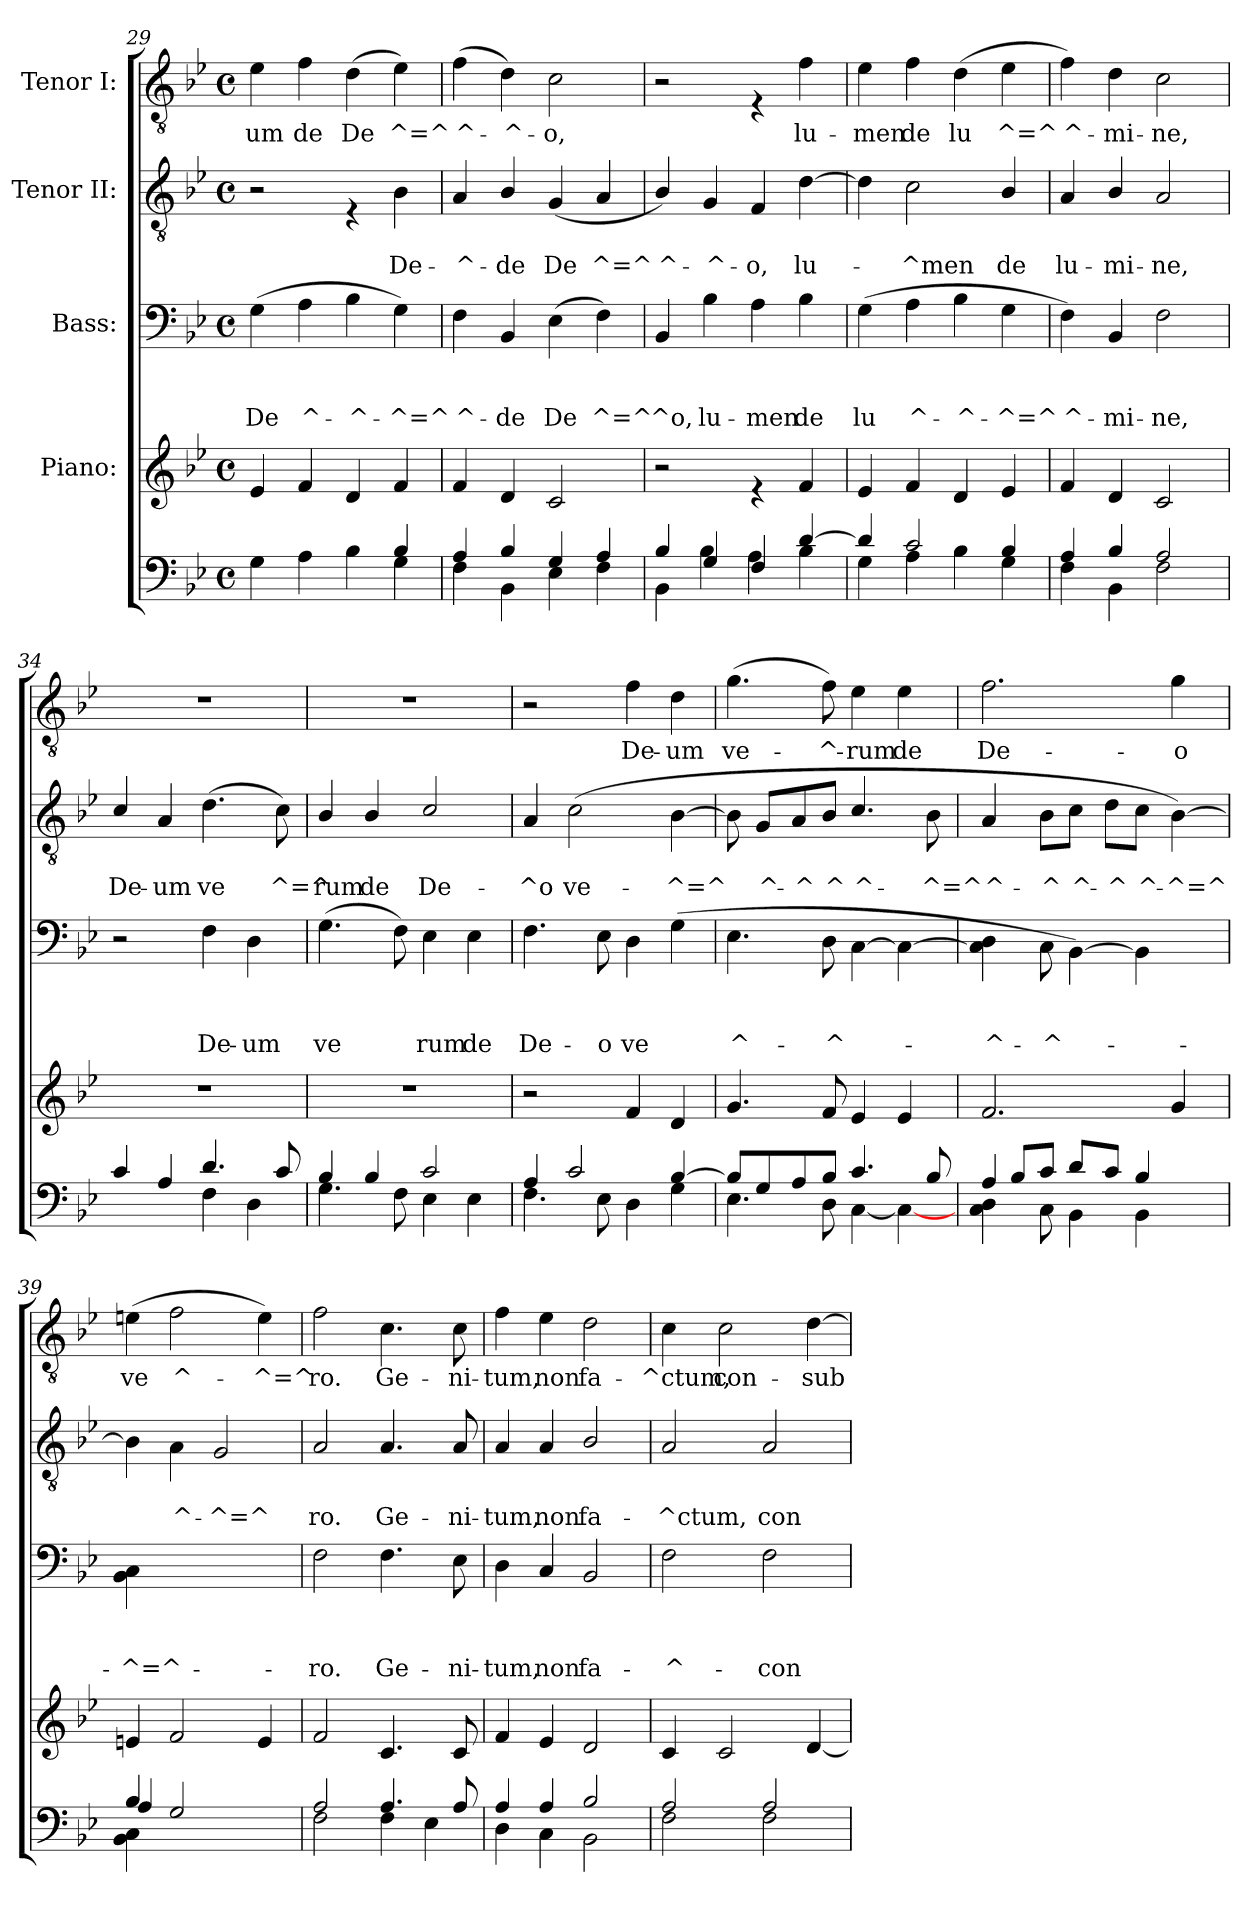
**kern	**kern	**kern	**text	**text	**text	**kern	**text	**text	**kern	**text
*part5	*part4	*part3	*part3	*part3	*part3	*part2	*part2	*part2	*part1	*part1
*staff5	*staff4	*staff3	*staff3	*staff3	*staff3	*staff2	*staff2	*staff2	*staff1	*staff1
*	*I"Piano:	*I"Bass:	*	*	*	*I"Tenor II:	*	*	*I"Tenor I:	*
*clefF4	*clefG2	*clefF4	*	*	*	*clefGv2	*	*	*clefGv2	*
*k[b-e-]	*k[b-e-]	*k[b-e-]	*	*	*	*k[b-e-]	*	*	*k[b-e-]	*
*B-:	*B-:	*B-:	*	*	*	*B-:	*	*	*B-:	*
*M4/4	*M4/4	*M4/4	*	*	*	*M4/4	*	*	*M4/4	*
*met(c)	*met(c)	*met(c)	*	*	*	*met(c)	*	*	*met(c)	*
=29	=29	=29	=29	=29	=29	=29	=29	=29	=29	=29
*^	*	*	*	*	*	*	*	*	*	*
!	!	!	!	!	!	!LO:LY:b	!	!	!	!	!LO:LY:b
2.ryy	4G\	4e-/	(>4G\	.	.	De	2r	.	.	4e-\	um
!	!	!	!	!	!	!LO:LY:b	!	!	!	!	!LO:LY:b
.	4A\	4f/	4A\	.	.	^-	.	.	.	4f\	de
!	!	!	!	!	!	!LO:LY:b	!	!	!	!	!LO:LY:b
.	4B-\	4d/	4B-\	.	.	-^-	4rE	.	.	(>4d\	De
!	!	!	!	!	!	!LO:LY:b	!	!	!LO:LY:b	!	!LO:LY:b
4B-/	4G\	4f/	4G\)	.	.	-^=^	4B-\	.	De-	4e-\)	^=^
!!LO:PB:g=z
=30	=30	=30	=30	=30	=30	=30	=30	=30	=30	=30	=30
!	!	!	!	!	!	!LO:LY:b	!	!	!LO:LY:b	!	!LO:LY:b
4A/	4F\	4f/	4F\	.	.	^-	4A/	.	-^-	(>4f\	^-
!	!	!	!	!	!	!LO:LY:b	!	!	!LO:LY:b	!	!LO:LY:b
4B-/	4BB-\	4d/	4BB-/	.	.	-de	4B-/	.	-de	4d\)	-^-
!	!	!	!	!	!	!LO:LY:b	!	!	!LO:LY:b	!	!LO:LY:b
4G/	4E-\	2c/	(>4E-\	.	.	De	(<4G/	.	De	2c\	-o,
!	!	!	!	!	!	!LO:LY:b	!	!	!LO:LY:b	!	!
4A/	4F\	.	4F\)	.	.	^=^	4A/	.	^=^	.	.
=31	=31	=31	=31	=31	=31	=31	=31	=31	=31	=31	=31
!	!	!	!	!	!	!LO:LY:b	!	!	!LO:LY:b	!	!
4B-/	4BB-\	2r	4BB-/	.	.	^o,	4B-/)	.	^-	2r	.
!	!	!	!	!	!	!LO:LY:b	!	!	!LO:LY:b	!	!
4G/	4B-\	.	4B-\	.	.	lu-	4G/	.	-^-	.	.
!	!	!	!	!	!	!LO:LY:b	!	!	!LO:LY:b	!	!
4F/	4A\	4re	4A\	.	.	-men	4F/	.	-o,	4rE	.
!	!	!	!	!	!	!LO:LY:b	!	!	!LO:LY:b	!	!LO:LY:b
[<4d/	4B-\	4f/	4B-\	.	.	de	[>4d\	.	lu-	4f\	lu-
=32	=32	=32	=32	=32	=32	=32	=32	=32	=32	=32	=32
!	!	!	!	!	!	!LO:LY:b	!	!	!	!	!LO:LY:b
4d/]	4G\	4e-/	(>4G\	.	.	lu	4d\]	.	.	4e-\	-men
!	!	!	!	!	!	!LO:LY:b	!	!	!LO:LY:b	!	!LO:LY:b
2c/	4A\	4f/	4A\	.	.	^-	2c\	.	-^men	4f\	de
!	!	!	!	!	!	!LO:LY:b	!	!	!	!	!LO:LY:b
.	4B-\	4d/	4B-\	.	.	-^-	.	.	.	(>4d\	lu
!	!	!	!	!	!	!LO:LY:b	!	!	!LO:LY:b	!	!LO:LY:b
4B-/	4G\	4e-/	4G\	.	.	-^=^	4B-/	.	de	4e-\	^=^
=33	=33	=33	=33	=33	=33	=33	=33	=33	=33	=33	=33
!	!	!	!	!	!	!LO:LY:b	!	!	!LO:LY:b	!	!LO:LY:b
4A/	4F\	4f/	4F\)	.	.	^-	4A/	.	lu-	4f\)	^-
!	!	!	!	!	!	!LO:LY:b	!	!	!LO:LY:b	!	!LO:LY:b
4B-/	4BB-\	4d/	4BB-/	.	.	-mi-	4B-/	.	-mi-	4d\	-mi-
!	!	!	!	!	!	!LO:LY:b	!	!	!LO:LY:b	!	!LO:LY:b
2A/	2F\	2c/	2F\	.	.	-ne,	2A/	.	-ne,	2c\	-ne,
=34	=34	=34	=34	=34	=34	=34	=34	=34	=34	=34	=34
!	!	!	!	!	!	!	!	!	!LO:LY:b	!	!
4c/	2ryy	1r	2r	.	.	.	4c/	.	De-	1r	.
!	!	!	!	!	!	!	!	!	!LO:LY:b	!	!
4A/	.	.	.	.	.	.	4A/	.	-um	.	.
!	!	!	!	!	!	!LO:LY:b	!	!	!LO:LY:b	!	!
4.d/	4F\	.	4F\	.	.	De-	(>4.d\	.	ve	.	.
!	!	!	!	!	!	!LO:LY:b	!	!	!	!	!
.	4D\	.	4D\	.	.	-um	.	.	.	.	.
!	!	!	!	!	!	!	!	!	!LO:LY:b	!	!
8c/	.	.	.	.	.	.	8c\)	.	^=^	.	.
!!LO:LB:g=z
=35	=35	=35	=35	=35	=35	=35	=35	=35	=35	=35	=35
!	!	!	!	!	!	!LO:LY:b	!	!	!LO:LY:b	!	!
4B-/	4.G\	1r	(>4.G\	.	.	ve	4B-/	.	rum	1r	.
!	!	!	!	!	!	!	!	!	!LO:LY:b	!	!
4B-/	.	.	.	.	.	.	4B-/	.	de	.	.
.	8F\	.	8F\)	.	.	.	.	.	.	.	.
!	!	!	!	!	!	!LO:LY:b	!	!	!LO:LY:b	!	!
2c/	4E-\	.	4E-\	.	.	rum	2c/	.	De-	.	.
!	!	!	!	!	!	!LO:LY:b	!	!	!	!	!
.	4E-\	.	4E-\	.	.	de	.	.	.	.	.
!!LO:LB:g=z
=36	=36	=36	=36	=36	=36	=36	=36	=36	=36	=36	=36
!	!	!	!	!	!	!LO:LY:b	!	!	!LO:LY:b	!	!
4A/	4.F\	2r	4.F\	.	.	De-	4A/	.	-^o	2r	.
!	!	!	!	!	!	!	!	!	!LO:LY:b	!	!
2c/	.	.	.	.	.	.	(>2c\	.	ve-	.	.
!	!	!	!	!	!	!LO:LY:b	!	!	!	!	!
.	8E-\	.	8E-\	.	.	-o	.	.	.	.	.
!	!	!	!	!	!	!LO:LY:b	!	!	!	!	!LO:LY:b
.	4D\	4f/	4D\	.	.	ve	.	.	.	4f\	De-
!	!	!	!	!	!	!	!	!	!LO:LY:b	!	!LO:LY:b
[<4B-/	4G\	4d/	(>4G\	.	.	.	[>4B-\	.	-^=^	4d\	-um
=37	=37	=37	=37	=37	=37	=37	=37	=37	=37	=37	=37
!	!	!	!	!	!	!LO:LY:b	!	!	!	!	!LO:LY:b
*	*	*	*	*	*	*	*^	*	*	*	*
8B-/L]	4.E-\	4.g/	4.E-\	.	.	^-	8B-\]	8ryy	.	.	(>4.g\	ve-
!	!	!	!	!	!	!	!	!	!	!LO:LY:b	!	!
8G/	.	.	.	.	.	.	4.ryy	8G/L	.	^-	.	.
!	!	!	!	!	!	!	!	!	!	!LO:LY:b	!	!
8A/	.	.	.	.	.	.	.	8A/	.	-^	.	.
!	!	!	!	!	!	!LO:LY:b	!	!	!	!LO:LY:b	!	!LO:LY:b
8B-/J	8D\	8f/	8D\	.	.	-^-	.	8B-/J	.	^-	8f\)	-^-
!	!	!	!	!	!	!	!	!	!	!LO:LY:b	!	!LO:LY:b
4.c/	[>4C\	4e-/	[>4C\	.	.	.	4.c/	4.ryy	.	^	4e-\	-rum
!	!	!	!	!	!	!	!	!	!	!	!	!LO:LY:b
.	4C\_	4e-/	4C\_	.	.	.	.	.	.	.	4e-\	de
!	!	!	!	!	!	!	!	!	!	!LO:LY:b	!	!
8B-/	.	.	.	.	.	.	8ryy	8B-\	.	-^=^	.	.
=38	=38	=38	=38	=38	=38	=38	=38	=38	=38	=38	=38	=38
*	*^	*	*	*	*	*	*	*	*	*	*	*
!	!	!	!	!	!	!	!LO:LY:b	!	!	!	!LO:LY:b	!	!LO:LY:b
*	*	*	*	*	*	*	*	*v	*v	*	*	*	*
4A/	4C\ 4D\	8ryy	2.f/	4C\] 4D\	.	.	-^-	4A/	.	^-	2.f\	De-
.	.	8B-/L	.	.	.	.	.	.	.	.	.	.
!	!	!	!	!	!	!	!LO:LY:b	!	!	!LO:LY:b	!	!
8C\	8ryy	8c/J	.	8C\	.	.	-^-	8B-\L	.	-^	.	.
!	!	!	!	!	!	!	!	!	!	!LO:LY:b	!	!
8d/L	2ryy	4BB-\	.	[>4BB-\)	.	.	.	8c\J	.	^-	.	.
!	!	!	!	!	!	!	!	!	!	!LO:LY:b	!	!
8c/J	.	.	.	.	.	.	.	8d\L	.	-^	.	.
!	!	!	!	!	!	!	!	!	!	!LO:LY:b	!	!
4BB-\	.	4B-/	.	4BB-\]	.	.	.	8c\J	.	^-	.	.
!	!	!	!	!	!	!	!	!	!	!LO:LY:b	!	!LO:LY:b
.	.	.	4g/	.	.	.	.	[>4B-\)	.	-^=^	4g\	-o
8ryy	8ryy	8ryy	.	8ryy	.	.	.	.	.	.	.	.
=39	=39	=39	=39	=39	=39	=39	=39	=39	=39	=39	=39	=39
!	!	!	!	!	!	!	!LO:LY:b	!	!	!	!	!LO:LY:b
4B-/	4BB-\ 4C\	4A/	4en/	4BB-\ 4C\	.	.	-^=^-	4B-\]	.	.	(>4en\	ve
!	!	!	!	!	!	!	!	!	!	!LO:LY:b	!	!LO:LY:b
4ryy	4ryy	2G/	2f/	2.ryy	.	.	.	4A\	.	^-	2f\	^-
!	!	!	!	!	!	!	!	!	!	!LO:LY:b	!	!
2ryy	2ryy	.	.	.	.	.	.	2G/	.	-^=^	.	.
!	!	!	!	!	!	!	!	!	!	!	!	!LO:LY:b
.	.	4ryy	4e/	.	.	.	.	.	.	.	4e\)	-^=^
=40	=40	=40	=40	=40	=40	=40	=40	=40	=40	=40	=40	=40
!	!	!	!	!	!	!	!LO:LY:b	!	!	!LO:LY:b	!	!LO:LY:b
*	*v	*v	*	*	*	*	*	*	*	*	*	*
2A/	2F\	2f/	2F\	.	.	-ro.	2A/	.	ro.	2f\	ro.
!	!	!	!	!	!	!LO:LY:b	!	!	!LO:LY:b	!	!LO:LY:b
4.A/	4F\	4.c/	4.F\	.	.	Ge-	4.A/	.	Ge-	4.c\	Ge-
.	4E-\	.	.	.	.	.	.	.	.	.	.
!	!	!	!	!	!	!LO:LY:b	!	!	!LO:LY:b	!	!LO:LY:b
8A/	.	8c/	8E-i\	.	.	-ni-	8A/	.	-ni-	8c\	-ni-
!!LO:PB:g=z
=41	=41	=41	=41	=41	=41	=41	=41	=41	=41	=41	=41
!	!	!	!	!	!	!LO:LY:b	!	!	!LO:LY:b	!	!LO:LY:b
4A/	4D\	4f/	4D\	.	.	-tum,	4A/	.	-tum,	4f\	-tum,
!	!	!	!	!	!	!LO:LY:b	!	!	!LO:LY:b	!	!LO:LY:b
4A/	4C\	4e-i/	4C/	.	.	non	4A/	.	non	4e-i\	non
!	!	!	!	!	!	!LO:LY:b	!	!	!LO:LY:b	!	!LO:LY:b
2B-/	2BB-\	2d/	2BB-/	.	.	fa-	2B-/	.	fa-	2d\	fa-
!!LO:LB:g=z
=42	=42	=42	=42	=42	=42	=42	=42	=42	=42	=42	=42
!	!	!	!	!	!	!LO:LY:b	!	!	!LO:LY:b	!	!LO:LY:b
2A/	2F\	4c/	2F\	.	.	-^-	2A/	.	-^ctum,	4c\	-^ctum,
!	!	!	!	!	!	!	!	!	!	!	!LO:LY:b
.	.	2c/	.	.	.	.	.	.	.	2c\	con-
!	!	!	!	!	!	!LO:LY:b	!	!	!LO:LY:b	!	!
2A/	2F\	.	2F\	.	.	-con-	2A/	.	con-	.	.
!	!	!	!	!	!	!	!	!	!	!	!LO:LY:b
.	.	[<4d/	.	.	.	.	.	.	.	[>4d\	-sub-
*v	*v	*	*	*	*	*	*	*	*	*	*
=	=	=	=	=	=	=	=	=	=	=
*-	*-	*-	*-	*-	*-	*-	*-	*-	*-	*-
